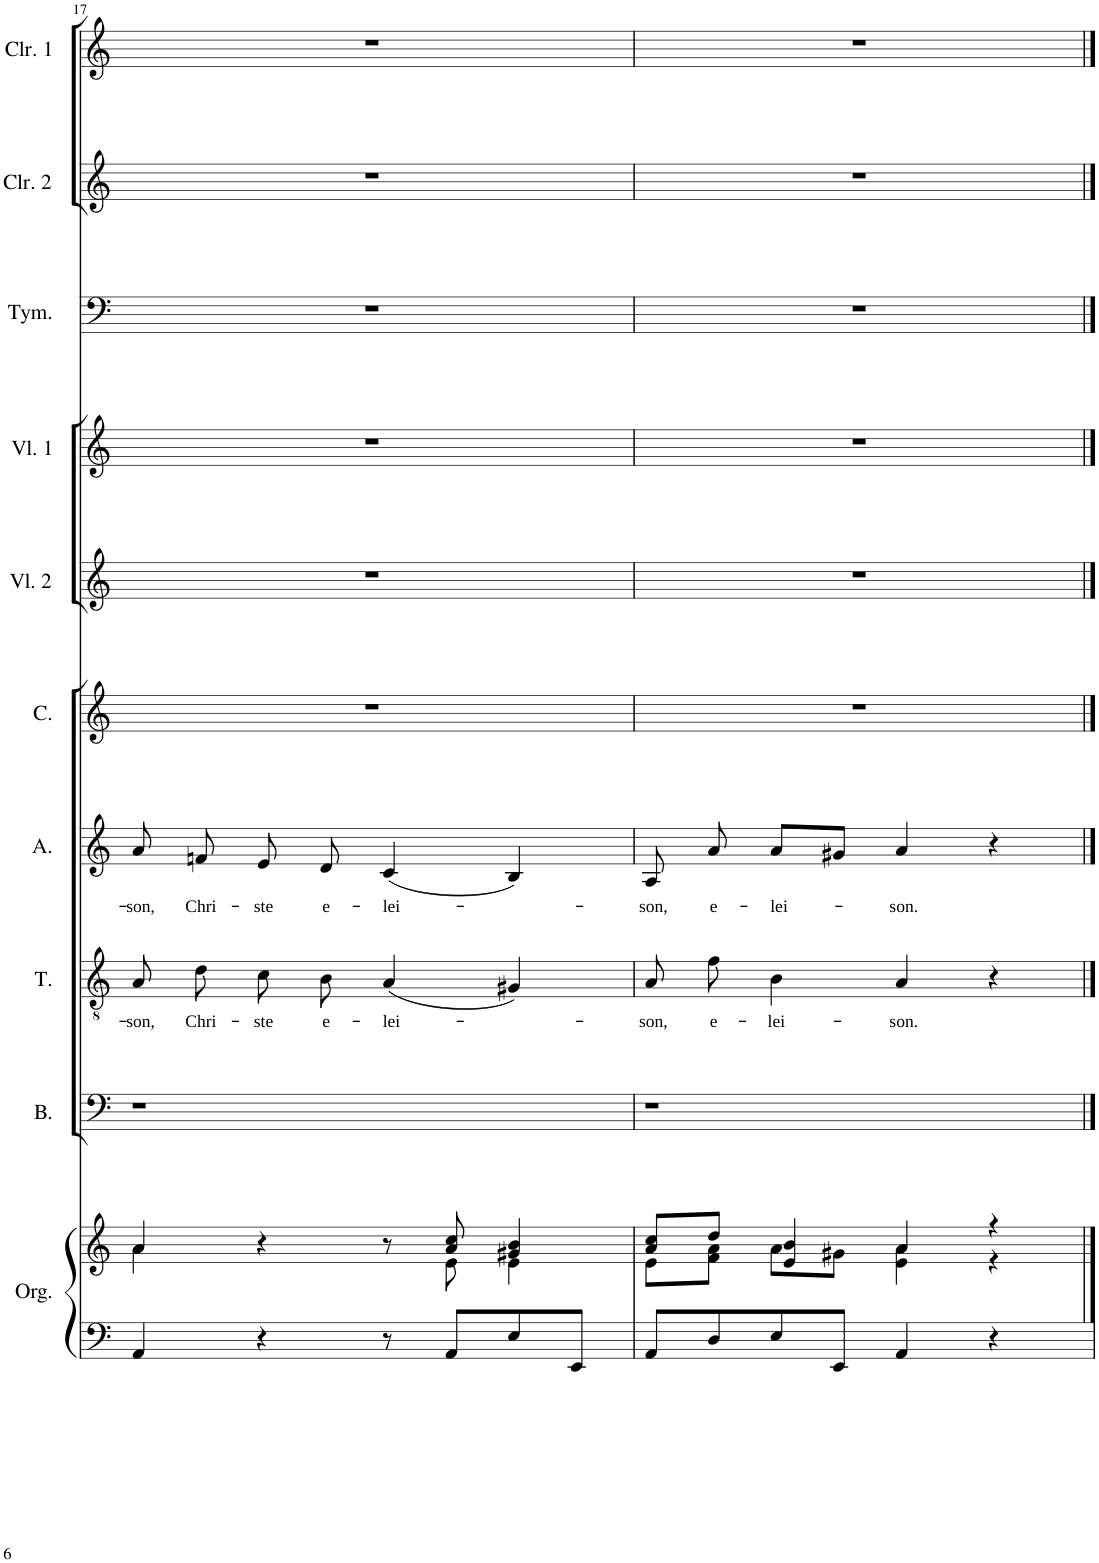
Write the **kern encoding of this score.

**kern	**kern	**kern	**kern	**text	**kern	**text	**kern	**kern	**kern	**kern	**kern	**kern
*part10	*part10	*part9	*part8	*part8	*part7	*part7	*part6	*part5	*part4	*part3	*part2	*part1
*staff11	*staff10	*staff9	*staff8	*staff8	*staff7	*staff7	*staff6	*staff5	*staff4	*staff3	*staff2	*staff1
*I"Organo	*	*I"Basso	*I"Tenore	*	*I"Alto	*	*I"Canto	*I"Violino secondo	*I"Violino primo	*I"Tympani	*I"Clarino secondo	*I"Clarino primo
*I'Org.	*	*I'B.	*I'T.	*	*I'A.	*	*I'C.	*I'Vl. 2	*I'Vl. 1	*I'Tym.	*I'Clr. 2	*I'Clr. 1
!!LO:PB:g=z
*clefF4	*clefG2	*clefF4	*clefGv2	*	*clefG2	*	*clefG2	*clefG2	*clefG2	*clefF4	*clefG2	*clefG2
*k[]	*k[]	*k[]	*k[]	*	*k[]	*	*k[]	*k[]	*k[]	*k[]	*k[]	*k[]
*M4/4	*M4/4	*M4/4	*M4/4	*	*M4/4	*	*M4/4	*M4/4	*M4/4	*M4/4	*M4/4	*M4/4
*met(c)	*met(c)	*met(c)	*met(c)	*	*met(c)	*	*met(c)	*met(c)	*met(c)	*met(c)	*met(c)	*met(c)
=17	=17	=17	=17	=17	=17	=17	=17	=17	=17	=17	=17	=17
*	*^	*	*	*	*	*	*	*	*	*	*	*
!	!	!	!	!	!LO:LY:b	!	!LO:LY:b	!	!	!	!	!	!
4AA/	4a/	4a\	1r	8A\L	-son,	8a/	-son,	1r	1r	1r	1r	1r	1r
!	!	!	!	!	!LO:LY:b	!	!LO:LY:b	!	!	!	!	!	!
.	.	.	.	8d\J	Chri-	8fn/	Chri-	.	.	.	.	.	.
!	!	!	!	!	!LO:LY:b	!	!LO:LY:b	!	!	!	!	!	!
4r	4r	4ryy	.	8c\L	-ste	8e/	-ste	.	.	.	.	.	.
!	!	!	!	!	!LO:LY:b	!	!LO:LY:b	!	!	!	!	!	!
.	.	.	.	8B\J	e-	8d/	e-	.	.	.	.	.	.
!	!	!	!	!	!LO:LY:b	!	!LO:LY:b	!	!	!	!	!	!
8r	8r	8ryy	.	(4A/	-lei-	(4c/	-lei-	.	.	.	.	.	.
8AA/L	8a/ 8cc/	8e\	.	.	.	.	.	.	.	.	.	.	.
8E/	4g#X/ 4b/	4e\	.	4G#X/)	.	4B/)	.	.	.	.	.	.	.
8EE/J	.	.	.	.	.	.	.	.	.	.	.	.	.
=18	=18	=18	=18	=18	=18	=18	=18	=18	=18	=18	=18	=18	=18
!	!	!	!	!	!LO:LY:b	!	!LO:LY:b	!	!	!	!	!	!
8AA/L	8a/ 8cc/L	8e\L	1r	8A\L	-son,	8A/	-son,	1r	1r	1r	1r	1r	1r
!	!	!	!	!	!LO:LY:b	!	!LO:LY:b	!	!	!	!	!	!
8D/	8dd/J	8f\ 8a\J	.	8f\J	e-	8a/	e-	.	.	.	.	.	.
!	!	!	!	!	!LO:LY:b	!	!LO:LY:b	!	!	!	!	!	!
8E/	4e/ 4b/	8a\L	.	4B\	-lei-	8a/L	-lei-	.	.	.	.	.	.
8EE/J	.	8g#X\J	.	.	.	8g#X/J	.	.	.	.	.	.	.
!	!	!	!	!	!LO:LY:b	!	!LO:LY:b	!	!	!	!	!	!
4AA/	4a/	4e\ 4a\	.	4A/	-son.	4a/	-son.	.	.	.	.	.	.
4r	4r	4r	.	4r	.	4r	.	.	.	.	.	.	.
*	*v	*v	*	*	*	*	*	*	*	*	*	*	*
==	==	==	==	==	==	==	==	==	==	==	==	==
*-	*-	*-	*-	*-	*-	*-	*-	*-	*-	*-	*-	*-
